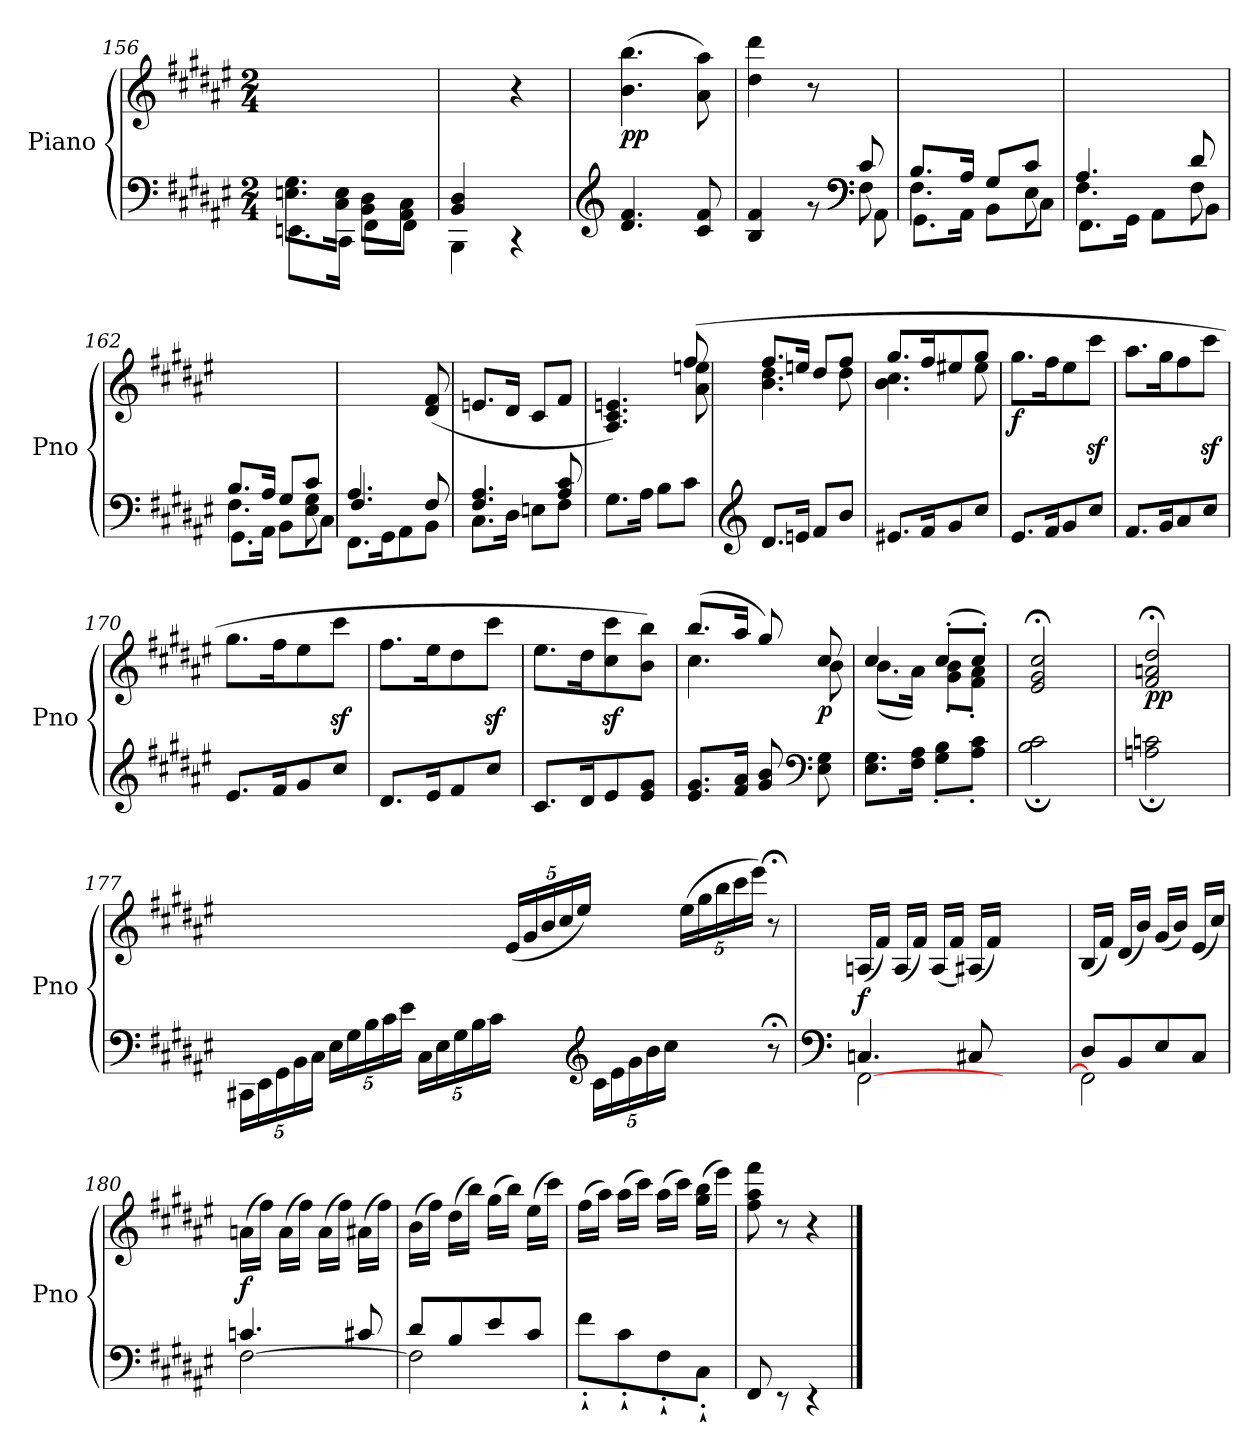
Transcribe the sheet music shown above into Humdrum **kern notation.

**kern	**kern	**dynam
*part1	*part1	*part1
*staff2	*staff1	*staff1/2
*I"Piano	*	*
*I'Pno	*	*
*clefF4	*clefG2	*
*k[f#c#g#d#a#e#]	*k[f#c#g#d#a#e#]	*
*M2/4	*M2/4	*
=156	=156	=156
*^	*	*
*	*^	*	*
8.En\ 8.G#\L	2ryy	8.EEn\L	2ryy	.
16C#\ 16E\Jk	.	16CC#\Jk	.	.
8BB\ 8D#\L	.	8FF#\L	.	.
8AA#\ 8C#\J	.	8FF#\J	.	.
=157	=157	=157	=157	=157
4BB/ 4D#/	2ryy	4BBB\	4ryy	.
4ryy	.	4r	4r	.
*v	*v	*v	*	*
=158	=158	=158
*clefG2	*	*
*^	*	*
*	*^	*	*
!	!	!	!	!LO:DY:b
*	*v	*v	*	*
2ryy	4.d#/ 4.f#/	(4.b\ 4.bb\	pp
.	8c#/ 8f#/	8a#\ 8aa#\)	.
!!LO:LB:g=z
=159	=159	=159	=159
*^	*^	*	*
4.ryy	2ryy	4B/ 4f#/	4.ryy	4dd#\ 4ddd#\	.
.	.	8r	.	8r	.
*clefF4	*	*	*	*	*
8c#/	.	8F#\	8AA#\	8ryy	.
=160	=160	=160	=160	=160	=160
8.B/L	2ryy	4.F#\	8.GG#\L	2ryy	.
16A#/Jk	.	.	16AA#\Jk	.	.
8G#/L	.	.	8BB\L	.	.
8c#/J	.	8E#\	8C#\J	.	.
=161	=161	=161	=161	=161	=161
4.A#/	2ryy	4.F#\	8.FF#\L	2ryy	.
.	.	.	16GG#\Jk	.	.
.	.	.	8AA#\L	.	.
8d#/	.	8F#\	8BB\J	.	.
=162	=162	=162	=162	=162	=162
8.B/L	2ryy	4.F#\	8.GG#\L	2ryy	.
16A#/Jk	.	.	16AA#\Jk	.	.
8G#/L	.	.	8BB\L	.	.
8c#/J	.	8E#\ 8G#\	8C#\J	.	.
=163	=163	=163	=163	=163	=163
4.A#/	4.F#/	2ryy	8.FF#\L	4.ryy	.
.	.	.	16GG#\K	.	.
.	.	.	8AA#\	.	.
!	!	!	!	!	!LO:DY:b
8ryy	8F#/	.	8BB\J	(8d# 8f#	other-dynamics
*	*	*v	*v	*	*
=164	=164	=164	=164	=164
4.F#/ 4.A#/	2ryy	8.C#\L	8.en/L	.
.	.	16D#\Jk	16d#/Jk	.
.	.	8En\L	8c#/L	.
8A#/ 8c#/	.	8F#\J	8f#/J	.
*	*v	*v	*	*
=165	=165	=165	=165
*	*	*^	*
2ryy	8.G#\L	4.A#/ 4.c#/ 4.en/)	4.ryy	.
.	16A#\Jk	.	.	.
.	8B\L	.	.	.
.	8c#\J	(8ff#/	8a#\ 8een\	.
!!LO:LB:g=z	!!
=166	=166	=166	=166	=166
*clefG2	*	*	*	*
2ryy	8.d#/L	8.ff#/L	4.b\ 4.dd#\	.
.	16en/Jk	16een/Jk	.	.
.	8f#/L	8dd#/L	.	.
.	8b/J	8ff#/J	8dd#\	.
!!LO:LB:g=z	!!
=167	=167	=167	=167	=167
2ryy	8.e#X/L	8.gg#/L	4.b\ 4.cc#\	.
.	16f#/K	16ff#/K	.	.
.	8g#/	8ee#X/	.	.
.	8cc#/J	8gg#/J	8ee#\	.
=168	=168	=168	=168	=168
!	!	!	!	!LO:DY:b
*	*	*v	*v	*
2ryy	8.e#/L	8.gg#\L	f
.	16f#/K	16ff#\K	.
.	8g#/	8ee#\	.
.	8cc#/J	8ccc#z<\J	.
=169	=169	=169	=169
2ryy	8.f#/L	8.aa#\L	.
.	16g#/K	16gg#\K	.
.	8a#/	8ff#\	.
.	8cc#/J	8ccc#z<\J	.
=170	=170	=170	=170
2ryy	8.e#/L	8.gg#\L	.
.	16f#/K	16ff#\K	.
.	8g#/	8ee#\	.
.	8cc#/J	8ccc#z<\J	.
=171	=171	=171	=171
2ryy	8.d#/L	8.ff#\L	.
.	16e#/K	16ee#\K	.
.	8f#/	8dd#\	.
.	8cc#/J	8ccc#z<\J	.
=172	=172	=172	=172
2ryy	8.c#/L	8.ee#\L	.
.	16d#/K	16dd#\K	.
.	8e#/	8cc#\z< 8ccc#\z<	.
.	8e#/ 8g#/J	8b\ 8bb\J)	.
=173	=173	=173	=173
*	*	*^	*
!	!	!	!	!LO:DY:b
2ryy	8.e#/ 8.g#/L	(>8.bb/L	4.cc#\	other-dynamics
.	16f#/ 16a#/Jk	16aa#/Jk	.	.
.	8g#/ 8b/	8gg#/)	.	.
*clefF4	*	*	*	*
!	!	!	!	!LO:DY:b
.	8E#\ 8G#\	8cc#/	8b\	p
!!LO:LB:g=z	!!
=174	=174	=174	=174	=174
2ryy	8.E#\ 8.G#\L	4cc#/	(8.b\L	.
.	16F#\ 16A#\Jk	.	16a#\Jk)	.
.	8G#\' 8B\'L	(>8cc#'/L	8g#\' 8b\'L	.
.	8A#\' 8c#\'J	8cc#'/J)	8f#\' 8a#\'J	.
*	*	*v	*v	*
!!LO:LB:g=z
=175	=175	=175	=175
2ryy	2B\;< 2c#\;<	2e#/;< 2g#/;< 2cc#/;<	.
=176	=176	=176	=176
!	!	!	!LO:DY:b
2ryy	2An\;< 2cn\;<	2f#/;< 2an/;< 2dd#/;<	pp
=177	=177	=177	=177
*	*^	*	*
*	*	*Xbrackettup	*	*
!	!	!	!	!LO:DY:b
4ryy	2ryy	20CC#X\LL	4ryy	other-dynamics
.	.	20EE#\	.	.
.	.	20GG#\	.	.
.	.	20BB\	.	.
.	.	20C#\JJ	.	.
20E#\LL	.	4ryy	4ryy	.
20G#\	.	.	.	.
20B\	.	.	.	.
20c#\	.	.	.	.
20e#\JJ	.	.	.	.
1ryy	2ryy	20C#\LL	4ryy	.
.	.	20E#\	.	.
.	.	20G#\	.	.
.	.	20B\	.	.
.	.	20c#\JJ	.	.
*	*	*	*Xbrackettup	*
.	.	4ryy	(20e#/LL	.
.	.	.	20g#/	.
.	.	.	20b/	.
.	.	.	20cc#/	.
.	.	.	20ee#/JJ)	.
*clefG2	*	*	*	*
.	2ryy	20c#\LL	4ryy	.
.	.	20e#\	.	.
.	.	20g#\	.	.
.	.	20b\	.	.
.	.	20cc#\JJ	.	.
.	.	4ryy	(20ee#\LL	.
.	.	.	20gg#\	.
.	.	.	20bb\	.
.	.	.	20ccc#\	.
.	.	.	20eee#\JJ)	.
8ryy	8ryy	8r;<	8r;<	.
=178	=178	=178	=178	=178
*clefF4	*	*	*	*
!	!	!	!	!LO:DY:b
2ryy	4.Cn/	[2FF#\	(16An/LL	f
.	.	.	16f#/JJ)	.
.	.	.	(16A/LL	.
.	.	.	16f#/JJ)	.
.	.	.	(16A/LL	.
.	.	.	16f#/JJ)	.
.	8C#X/	.	(16A#X/LL	.
.	.	.	16f#/JJ)	.
2ryy	2ryy	2ryy	2ryy	.
!!LO:PB:g=z
=179	=179	=179	=179	=179
2ryy	8D#/L	2FF#\]	(16B/LL	.
.	.	.	16f#/JJ)	.
.	8BB/	.	(16d#/LL	.
.	.	.	16b/JJ)	.
.	8E#/	.	(16g#/LL	.
.	.	.	16b/JJ)	.
.	8C#/J	.	(16e#/LL	.
.	.	.	16cc#/JJ)	.
=180	=180	=180	=180	=180
!	!	!	!	!LO:DY:b
2ryy	4.cn/	[2F#\	(16an\LL	f
.	.	.	16ff#\JJ)	.
.	.	.	(16a\LL	.
.	.	.	16ff#\JJ)	.
.	.	.	(16a\LL	.
.	.	.	16ff#\JJ)	.
.	8c#X/	.	(>16a#X\LL	.
.	.	.	16ff#\JJ)	.
=181	=181	=181	=181	=181
2ryy	8d#/L	2F#\]	(16b\LL	.
.	.	.	16ff#\JJ)	.
.	8B/	.	(16dd#\LL	.
.	.	.	16bb\JJ)	.
.	8e#/	.	(16gg#\LL	.
.	.	.	16bb\JJ)	.
.	8c#/J	.	(16ee#\LL	.
.	.	.	16ccc#\JJ)	.
*	*v	*v	*	*
=182	=182	=182	=182
2ryy	8f#'`\L	(16ff#\LL	.
.	.	16aa#\JJ)	.
.	8c#'`\	(16aa#\LL	.
.	.	16ccc#\JJ)	.
.	8F#'`\	(16aa#\LL	.
.	.	16ccc#\JJ)	.
.	8C#'`\J	(16gg#\ 16bb\LL	.
.	.	16eee#\JJ)	.
=183	=183	=183	=183
2ryy	8FF#/	8ff#\ 8aa#\ 8fff#\	.
.	8r	8r	.
.	4r	4r	.
*v	*v	*	*
==	==	==
*-	*-	*-
